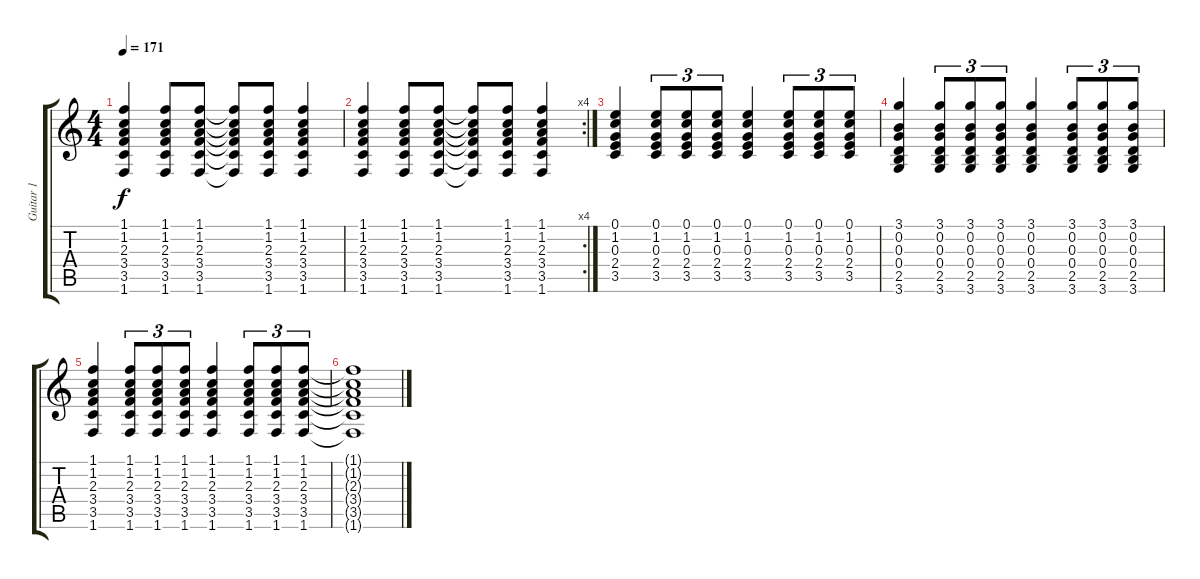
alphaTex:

\track ("Guitar 1" "Guitar 1") {instrument electricguitarclean}
\staff {score tabs}
\tuning (E4 B3 G3 D3 A2 E2) {hide}
\ts (4 4)
\tempo 171
\clef g2
\ks c
(1.1 1.2 2.3 3.4 3.5 1.6).4{dy f} (1.1 1.2 2.3 3.4 3.5 1.6).8 (1.1 1.2 2.3 3.4 3.5 1.6).8 (1.1{t} 1.2{t} 2.3{t} 3.4{t} 3.5{t} 1.6{t}).8 (1.1 1.2 2.3 3.4 3.5 1.6).8 (1.1 1.2 2.3 3.4 3.5 1.6).4 |
\rc 4
(1.1 1.2 2.3 3.4 3.5 1.6).4 (1.1 1.2 2.3 3.4 3.5 1.6).8 (1.1 1.2 2.3 3.4 3.5 1.6).8 (1.1{t} 1.2{t} 2.3{t} 3.4{t} 3.5{t} 1.6{t}).8 (1.1 1.2 2.3 3.4 3.5 1.6).8 (1.1 1.2 2.3 3.4 3.5 1.6).4 |
(0.1 1.2 0.3 2.4 3.5).4 (0.1 1.2 0.3 2.4 3.5).8{tu (3 2)} (0.1 1.2 0.3 2.4 3.5).8{tu (3 2)} (0.1 1.2 0.3 2.4 3.5).8{tu (3 2)} (0.1 1.2 0.3 2.4 3.5).4 (0.1 1.2 0.3 2.4 3.5).8{tu (3 2)} (0.1 1.2 0.3 2.4 3.5).8{tu (3 2)} (0.1 1.2 0.3 2.4 3.5).8{tu (3 2)} |
(3.1 0.2 0.3 0.4 2.5 3.6).4 (3.1 0.2 0.3 0.4 2.5 3.6).8{tu (3 2)} (3.1 0.2 0.3 0.4 2.5 3.6).8{tu (3 2)} (3.1 0.2 0.3 0.4 2.5 3.6).8{tu (3 2)} (3.1 0.2 0.3 0.4 2.5 3.6).4 (3.1 0.2 0.3 0.4 2.5 3.6).8{tu (3 2)} (3.1 0.2 0.3 0.4 2.5 3.6).8{tu (3 2)} (3.1 0.2 0.3 0.4 2.5 3.6).8{tu (3 2)} |
(1.1 1.2 2.3 3.4 3.5 1.6).4 (1.1 1.2 2.3 3.4 3.5 1.6).8{tu (3 2)} (1.1 1.2 2.3 3.4 3.5 1.6).8{tu (3 2)} (1.1 1.2 2.3 3.4 3.5 1.6).8{tu (3 2)} (1.1 1.2 2.3 3.4 3.5 1.6).4 (1.1 1.2 2.3 3.4 3.5 1.6).8{tu (3 2)} (1.1 1.2 2.3 3.4 3.5 1.6).8{tu (3 2)} (1.1 1.2 2.3 3.4 3.5 1.6).8{tu (3 2)} |
(1.1{t} 1.2{t} 2.3{t} 3.4{t} 3.5{t} 1.6{t}).1
